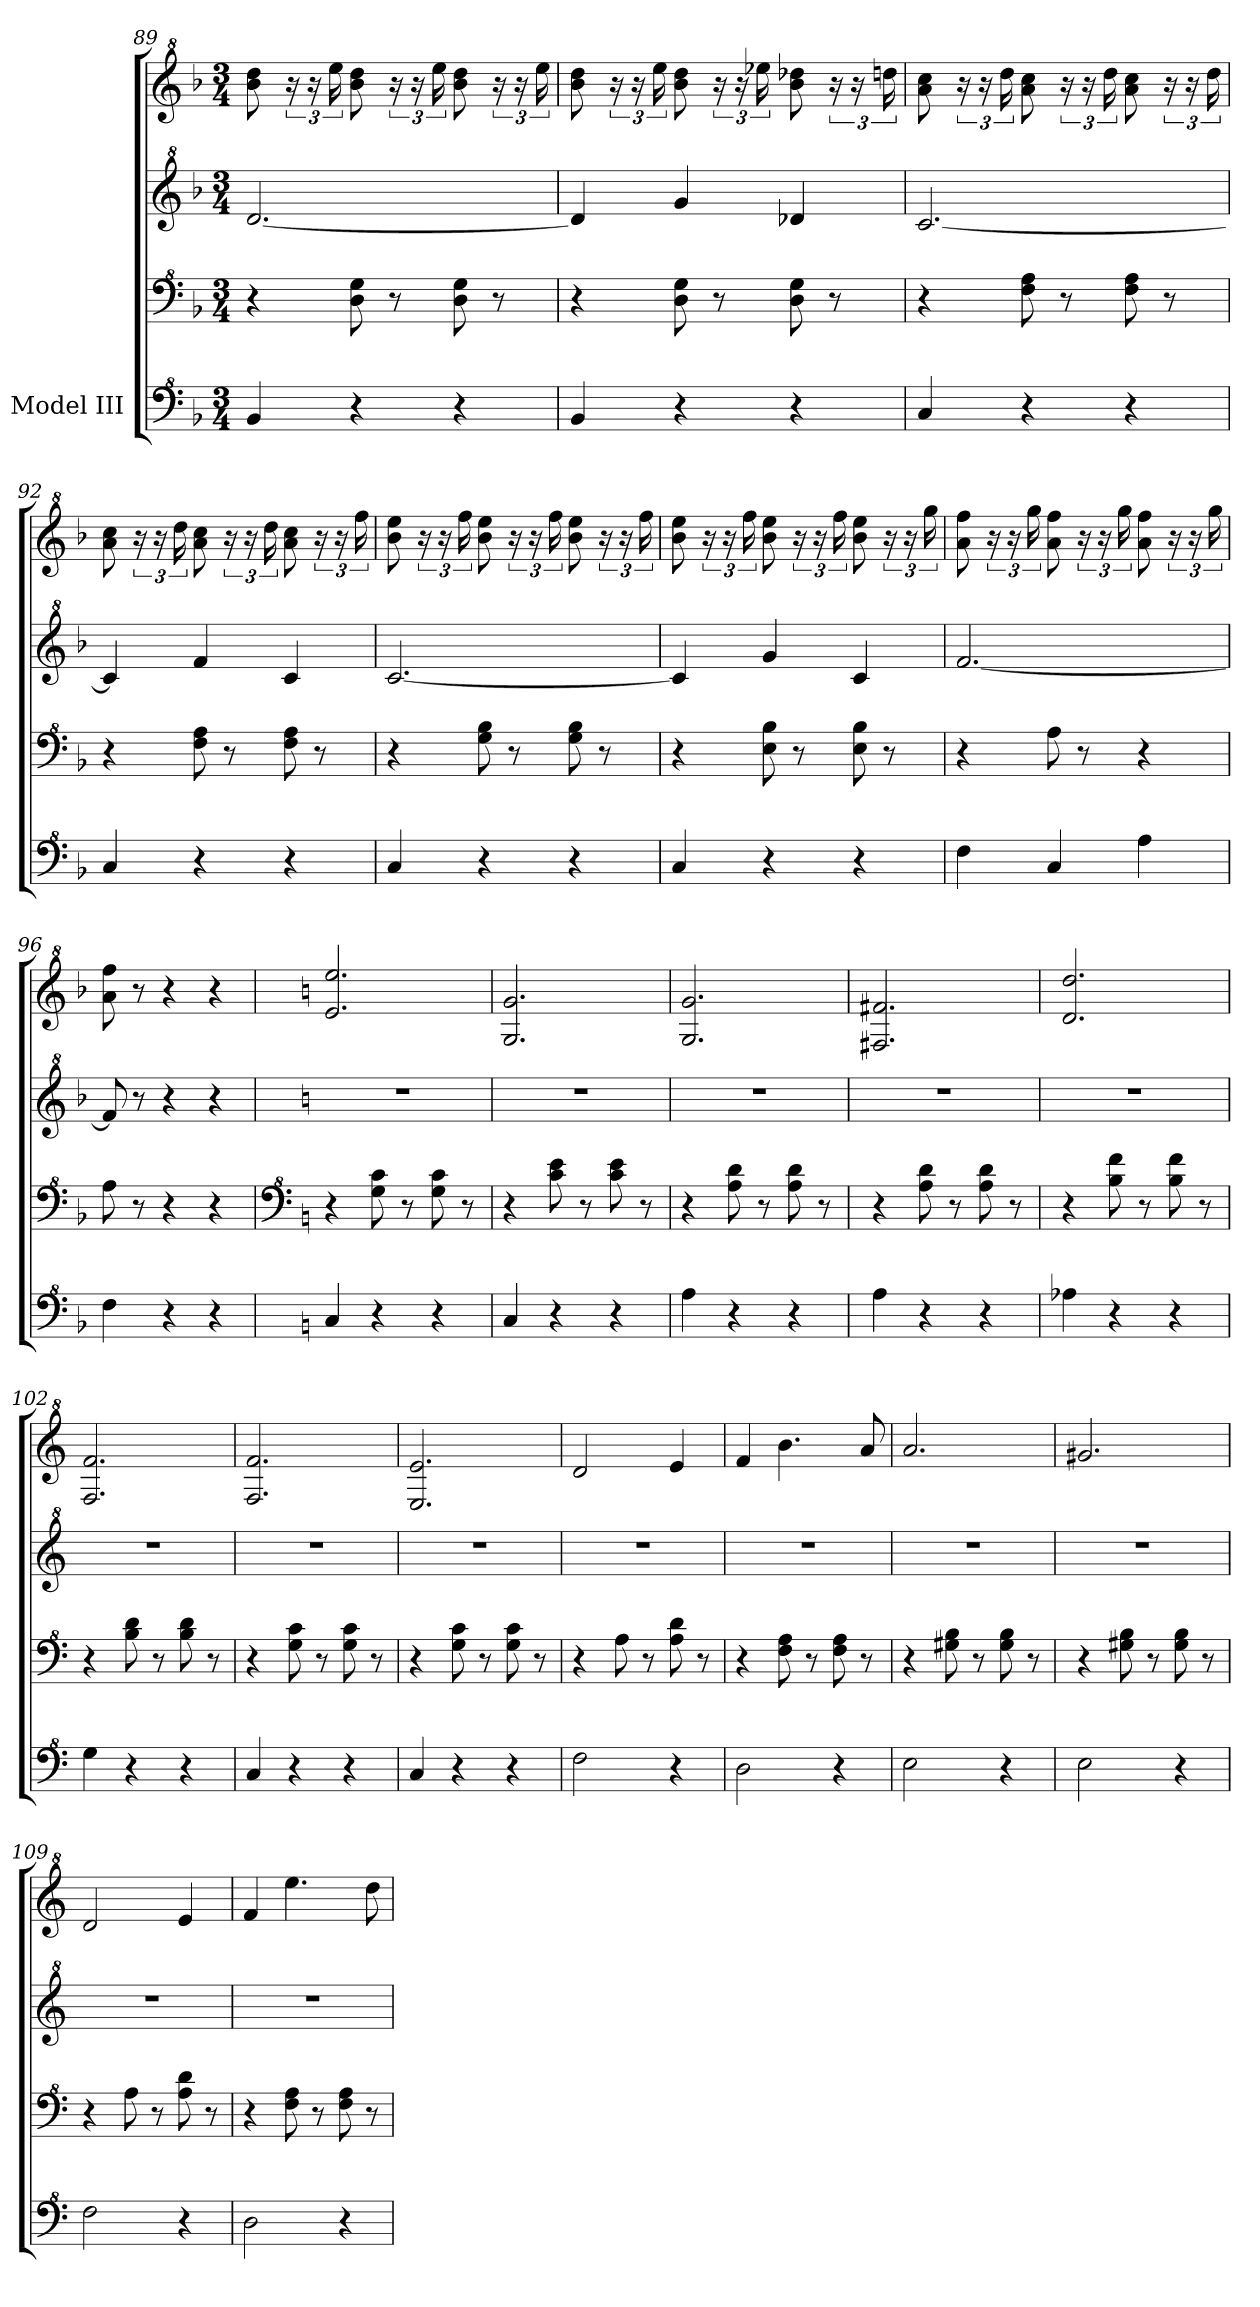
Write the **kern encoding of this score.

**kern	**kern	**kern	**kern
*part1	*part1	*part1	*part1
*staff4	*staff3	*staff2	*staff1
*I"Model III	*	*	*
*clefF^4	*clefF^4	*clefG^2	*clefG^2
*k[b-]	*k[b-]	*k[b-]	*k[b-]
*M3/4	*M3/4	*M3/4	*M3/4
=89	=89	=89	=89
4B-/	4r	[2.dd/	8bb-\ 8ddd\
.	.	.	24r
.	.	.	24r
.	.	.	24eee\
4r	8d\ 8g\	.	8bb-\ 8ddd\
.	8r	.	24r
.	.	.	24r
.	.	.	24eee\
4r	8d\ 8g\	.	8bb-\ 8ddd\
.	8r	.	24r
.	.	.	24r
.	.	.	24eee\
=90	=90	=90	=90
4B-/	4r	4dd/]	8bb-\ 8ddd\
.	.	.	24r
.	.	.	24r
.	.	.	24eee\
4r	8d\ 8g\	4gg/	8bb-\ 8ddd\
.	8r	.	24r
.	.	.	24r
.	.	.	24eee-X\
4r	8d\ 8g\	4dd-X/	8bb-\ 8ddd-X\
.	8r	.	24r
.	.	.	24r
.	.	.	24dddn\
!!LO:LB:g=z
=91	=91	=91	=91
4c/	4r	[2.cc/	8aa\ 8ccc\
.	.	.	24r
.	.	.	24r
.	.	.	24ddd\
4r	8f\ 8a\	.	8aa\ 8ccc\
.	8r	.	24r
.	.	.	24r
.	.	.	24ddd\
4r	8f\ 8a\	.	8aa\ 8ccc\
.	8r	.	24r
.	.	.	24r
.	.	.	24ddd\
=92	=92	=92	=92
4c/	4r	4cc/]	8aa\ 8ccc\
.	.	.	24r
.	.	.	24r
.	.	.	24ddd\
4r	8f\ 8a\	4ff/	8aa\ 8ccc\
.	8r	.	24r
.	.	.	24r
.	.	.	24ddd\
4r	8f\ 8a\	4cc/	8aa\ 8ccc\
.	8r	.	24r
.	.	.	24r
.	.	.	24fff\
=93	=93	=93	=93
4c/	4r	[2.cc/	8bb-\ 8eee\
.	.	.	24r
.	.	.	24r
.	.	.	24fff\
4r	8g\ 8b-\	.	8bb-\ 8eee\
.	8r	.	24r
.	.	.	24r
.	.	.	24fff\
4r	8g\ 8b-\	.	8bb-\ 8eee\
.	8r	.	24r
.	.	.	24r
.	.	.	24fff\
!!LO:LB:g=z
=94	=94	=94	=94
4c/	4r	4cc/]	8bb-\ 8eee\
.	.	.	24r
.	.	.	24r
.	.	.	24fff\
4r	8e\ 8b-\	4gg/	8bb-\ 8eee\
.	8r	.	24r
.	.	.	24r
.	.	.	24fff\
4r	8e\ 8b-\	4cc/	8bb-\ 8eee\
.	8r	.	24r
.	.	.	24r
.	.	.	24ggg\
=95	=95	=95	=95
4f\	4r	[2.ff/	8aa\ 8fff\
.	.	.	24r
.	.	.	24r
.	.	.	24ggg\
4c/	8a\	.	8aa\ 8fff\
.	8r	.	24r
.	.	.	24r
.	.	.	24ggg\
4a\	4r	.	8aa\ 8fff\
.	.	.	24r
.	.	.	24r
.	.	.	24ggg\
=96	=96	=96	=96
4f\	8a\	8ff/]	8aa\ 8fff\
.	8r	8r	8r
*	*	*	*MM188
4r	4r	4r	4r
4r	4r	4r	4r
=97	=97	=97	=97
*	*clefF^4	*	*
*k[]	*k[]	*k[]	*k[]
*	*	*	*MM196
4c/	4r	2.r	2.ee/ 2.eee/
4r	8g\ 8cc\	.	.
.	8r	.	.
4r	8g\ 8cc\	.	.
.	8r	.	.
=98	=98	=98	=98
*	*	*	*MM200
4c/	4r	2.r	2.g/ 2.gg/
4r	8cc\ 8ee\	.	.
.	8r	.	.
4r	8cc\ 8ee\	.	.
.	8r	.	.
!!LO:PB:g=z
=99	=99	=99	=99
*	*	*	*MM204
4a\	4r	2.r	2.g/ 2.gg/
4r	8a\ 8dd\	.	.
.	8r	.	.
4r	8a\ 8dd\	.	.
.	8r	.	.
=100	=100	=100	=100
4a\	4r	2.r	2.f#X/ 2.ff#X/
4r	8a\ 8dd\	.	.
.	8r	.	.
4r	8a\ 8dd\	.	.
.	8r	.	.
=101	=101	=101	=101
*	*	*	*MM208
4a-X\	4r	2.r	2.dd/ 2.ddd/
4r	8b\ 8ff\	.	.
.	8r	.	.
4r	8b\ 8ff\	.	.
.	8r	.	.
=102	=102	=102	=102
4g\	4r	2.r	2.f/ 2.ff/
4r	8b\ 8dd\	.	.
.	8r	.	.
4r	8b\ 8dd\	.	.
.	8r	.	.
=103	=103	=103	=103
4c/	4r	2.r	2.f/ 2.ff/
4r	8g\ 8cc\	.	.
.	8r	.	.
4r	8g\ 8cc\	.	.
.	8r	.	.
=104	=104	=104	=104
4c/	4r	2.r	2.e/ 2.ee/
4r	8g\ 8cc\	.	.
.	8r	.	.
4r	8g\ 8cc\	.	.
.	8r	.	.
=105	=105	=105	=105
2f\	4r	2.r	2dd/
.	8a\	.	.
.	8r	.	.
4r	8a\ 8dd\	.	4ee/
.	8r	.	.
=106	=106	=106	=106
2d\	4r	2.r	4ff/
.	8f\ 8a\	.	4.bb\
.	8r	.	.
4r	8f\ 8a\	.	.
.	8r	.	8aa/
!!LO:LB:g=z
=107	=107	=107	=107
2e\	4r	2.r	2.aa/
.	8g#X\ 8b\	.	.
.	8r	.	.
4r	8g#\ 8b\	.	.
.	8r	.	.
=108	=108	=108	=108
2e\	4r	2.r	2.gg#X/
.	8g#X\ 8b\	.	.
.	8r	.	.
4r	8g#\ 8b\	.	.
.	8r	.	.
=109	=109	=109	=109
2f\	4r	2.r	2dd/
.	8a\	.	.
.	8r	.	.
4r	8a\ 8dd\	.	4ee/
.	8r	.	.
=110	=110	=110	=110
2d\	4r	2.r	4ff/
.	8f\ 8a\	.	4.eee\
.	8r	.	.
4r	8f\ 8a\	.	.
.	8r	.	8ddd\
=	=	=	=
*-	*-	*-	*-
